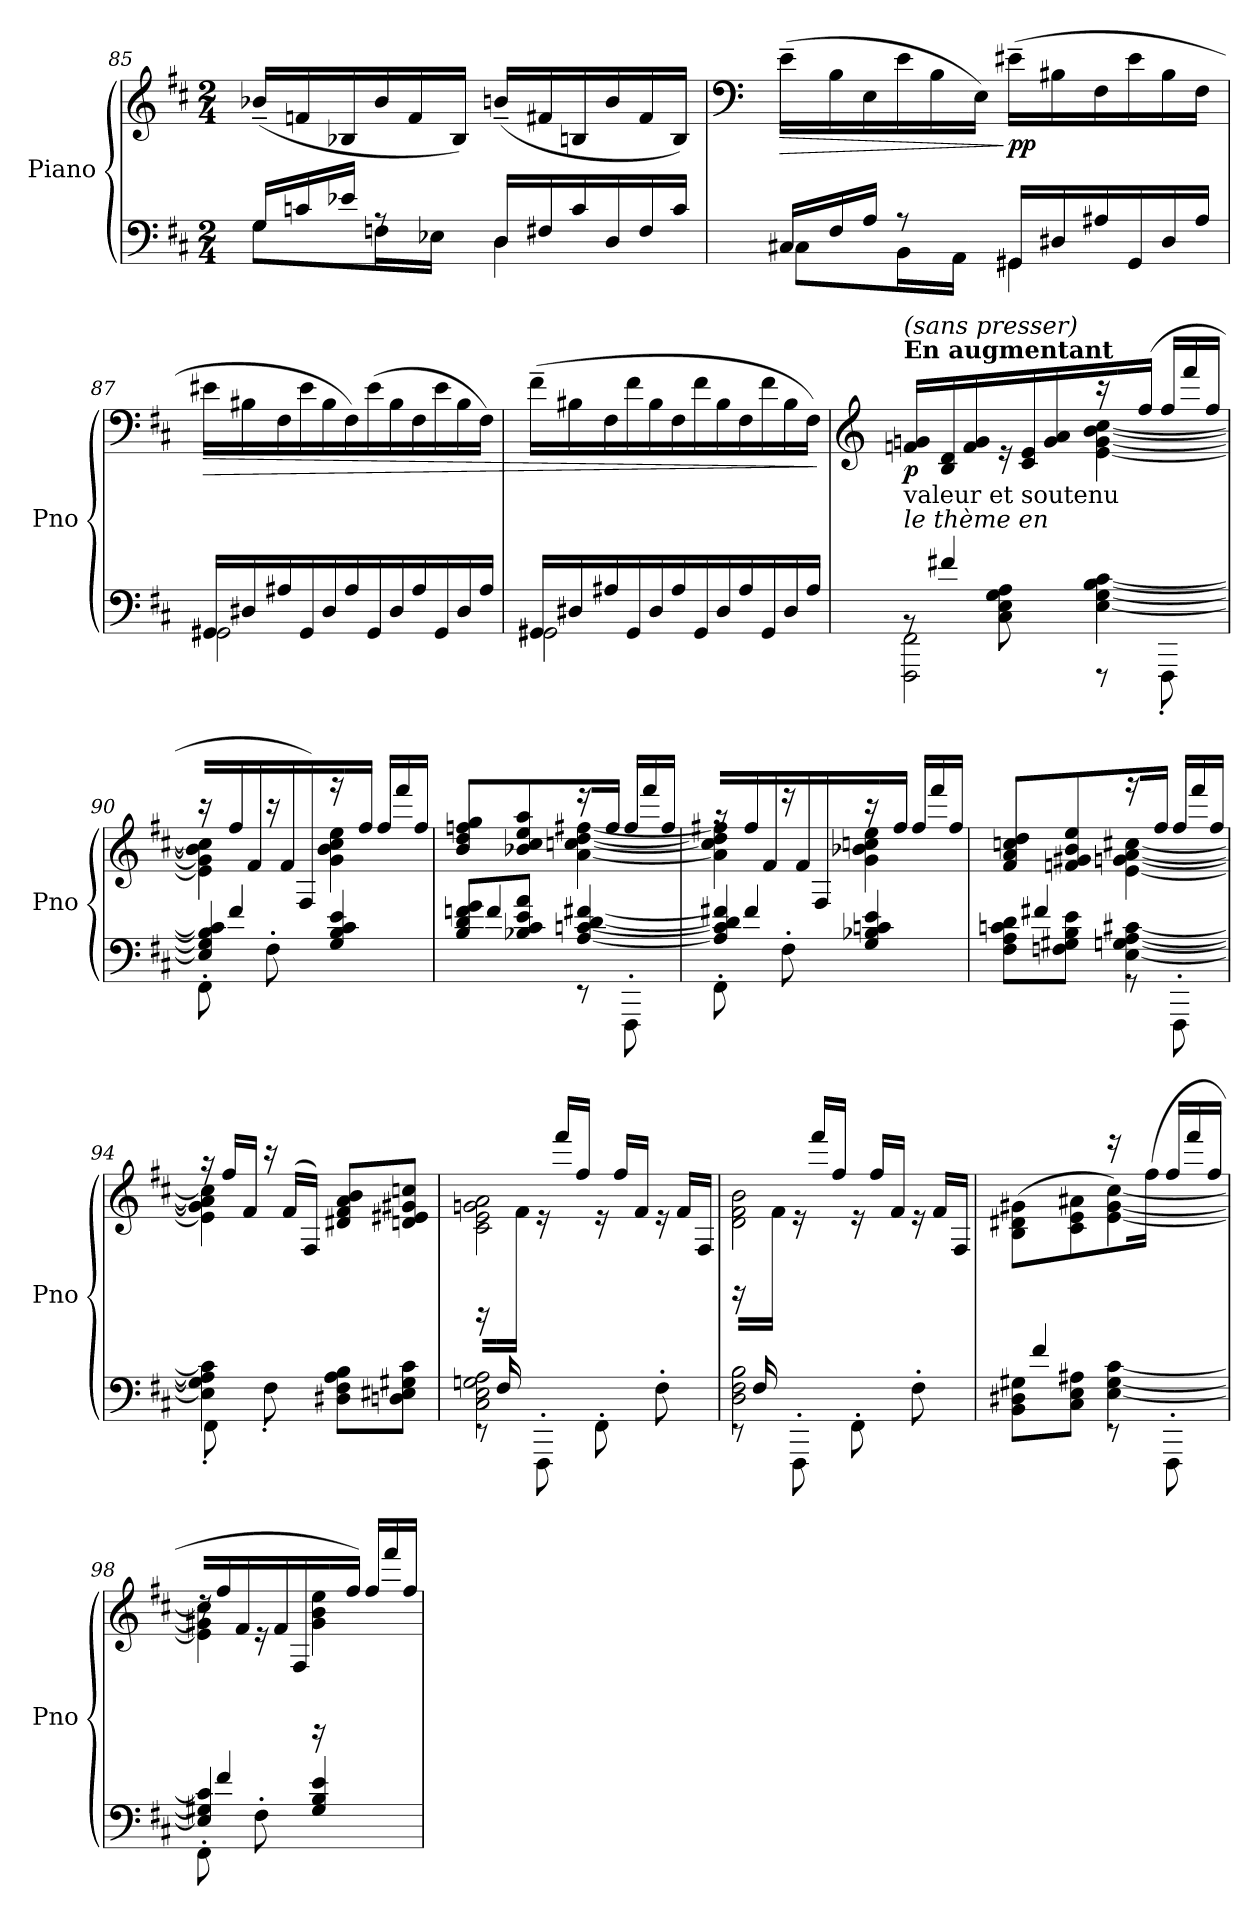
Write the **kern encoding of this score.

**kern	**kern	**dynam
*part1	*part1	*part1
*staff2	*staff1	*staff1/2
*I"Piano	*	*
*I'Pno	*	*
*clefF4	*clefG2	*
*k[f#c#]	*k[f#c#]	*
*M2/4	*M2/4	*
*Xtuplet	*Xtuplet	*
=85	=85	=85
*^	*	*
!	!	!	!LO:DY:b
!	!	!	!LO:DY:n=1:b
24G/LL	8G\L	(<24b-X~/LL	other-dynamics p
24cn/	.	24fn/	.
24e-X/JJ	.	24B-X/	.
8rA	16Fn\L	24b-/	.
.	.	24f/	.
.	16E-X\JJ	.	.
.	.	24B-/JJ)	.
24D/LL	4D\	(<24bn~/LL	.
24F#X/	.	24f#X/	.
24c/	.	24Bn/	.
24D/	.	24b/	.
24F#/	.	24f#/	.
24c/JJ	.	24B/JJ)	.
=86	=86	=86	=86
*	*	*clefF4	*
!	!	!	!LO:HP:b
24C#X/LL	8C#\L	(>24e~\LL	>
24F#/	.	24B\	.
24A/JJ	.	24E\	.
8rA	16BB\L	24e\	.
.	.	24B\	.
.	16AA\JJ	.	.
.	.	24E\JJ)	.
!	!	!	!LO:DY:n=1:b
24GG#X/LL	4GG#\	(>24e#X~\LL	] pp
24D#X/	.	24B#X\	.
24A#X/	.	24F#\	.
24GG#/	.	24e#\	.
24D#/	.	24B#\	.
24A#/JJ	.	24F#\JJ	.
!!LO:LB:g=z
=87	=87	=87	=87
!	!	!	!LO:HP:b
24GG#X/LL	2GG#\	24e#X\LL	>
24D#X/	.	24B#X\	.
24A#X/	.	24F#\	.
24GG#/	.	24e#\	.
24D#/	.	24B#\	.
24A#/	.	24F#\)	.
24GG#/	.	(>24e#\	.
24D#/	.	24B#\	.
24A#/	.	24F#\	.
24GG#/	.	24e#\	.
24D#/	.	24B#\	.
24A#/JJ	.	24F#\JJ)	.
=88	=88	=88	=88
24GG#X/LL	2GG#\	(>24f#~\LL	.
24D#X/	.	24B#X\	.
24A#X/	.	24F#\	.
24GG#/	.	24f#\	.
24D#/	.	24B#\	.
24A#/	.	24F#\	.
24GG#/	.	24f#\	.
24D#/	.	24B#\	.
24A#/	.	24F#\	.
24GG#/	.	24f#\	.
24D#/	.	24B#\	.
24A#/JJ	.	24F#\JJ)	.
*v	*v	*	*
.	.	]
=89	=89	=89
*	*clefG2	*
*^	*^	*
*	*^	*	*	*
*	*	*^	*	*	*
!	!	!	!	!LO:TX:a:B:t=En augmentant	!	!
!	!	!	!	!LO:TX:a:i:t=(sans presser)	!	!
!LO:TX:a:i:t=le thème en	!	!	!	!	!	!
!LO:TX:a:t=valeur et soutenu	!	!	!	!	!	!
!	!	!	!	!	!	!LO:DY:b
24%7ryy	8rBB	2FFF#\ 2FF#\	4ryy	24fn/ 24gn/LL	4ryy	p
.	.	.	.	24B/ 24d/	.	.
.	.	.	.	24f/ 24g/JJ	.	.
.	8C#\ 8E\ 8G\ 8A\	.	.	24r	.	.
.	.	.	.	24c#/ 24e/LL	.	.
.	.	.	.	24g/ 24a/JJ	.	.
.	8rFFF	.	[4E\ [4G\ [4B\ [4c#\	24rccc	[4e\ [4g\ [4b\ [4cc#\	.
24f#X/LL	.	.	.	24ryy	.	.
6ryy	.	.	.	(>24ff#\JJ	.	.
.	8FFF#'\	.	.	24ff#/LL	.	.
.	.	.	.	24fff#/	.	.
.	.	.	.	24ff#/JJ	.	.
*	*	*v	*v	*	*	*
!!LO:LB:g=z	!!
=90	=90	=90	=90	=90	=90
24%7ryy	4E/] 4G/] 4B/] 4c#/]	8FF#'\	24r	4e\] 4g\] 4b\] 4cc#\]	.
.	.	.	24ff#/LL	.	.
.	.	.	24f#/JJ	.	.
.	.	8F#'\	24r	.	.
.	.	.	24f#/LL	.	.
.	.	.	24F#/JJ)	.	.
.	4G/ 4B/ 4c#/ 4e/	4ryy	24rggg	4g\ 4b\ 4cc#\ 4ee\	.
(>24f#/LL	.	.	24ryy	.	.
6ryy	.	.	24ff#\JJ	.	.
.	.	.	24ff#/LL	.	.
.	.	.	24fff#/	.	.
.	.	.	24ff#/JJ)	.	.
=91	=91	=91	=91	=91	=91
24%7ryy	8B/ 8d/ 8fn/ 8g/L	4ryy	8b/ 8dd/ 8ffn/ 8gg/L	4ryy	.
.	8B-X/ 8c#/ 8e/ 8a/J	.	8b-X/ 8cc#/ 8ee/ 8aa/J	.	.
.	[4A/ [4cn/ [4d/ [4f#X/	8r	24reee	[4a\ [4ccn\ [4dd\ [4ff#X\	.
(>24f#/LL	.	.	24ryy	.	.
6ryy	.	.	24ff#\JJ	.	.
.	.	8FFF#'\	24ff#/LL	.	.
.	.	.	24fff#/	.	.
.	.	.	24ff#/JJ	.	.
=92	=92	=92	=92	=92	=92
24%7ryy	4A/] 4c/] 4d/] 4f#X/]	8FF#'\	24raa	4a\] 4cc\] 4dd\] 4ff#X\]	.
.	.	.	24ff#/LL	.	.
.	.	.	24f#/JJ	.	.
.	.	8F#'\	24r	.	.
.	.	.	24f#/LL	.	.
.	.	.	24F#/JJ)	.	.
.	4G/ 4B-X/ 4cn/ 4e/	4ryy	24rccc	4g\ 4b-X\ 4ccn\ 4ee\	.
(>24f#/LL	.	.	24ryy	.	.
6ryy	.	.	24ff#\JJ	.	.
.	.	.	24ff#/LL	.	.
.	.	.	24fff#/	.	.
.	.	.	24ff#/JJ)	.	.
!!LO:LB:g=z	!!
=93	=93	=93	=93	=93	=93
24%7ryy	8F#\ 8A\ 8cn\ 8d\L	4ryy	8f#/ 8a/ 8ccn/ 8dd/L	4ryy	.
.	8Fn\ 8G#X\ 8B\ 8e\J	.	8fn/ 8g#X/ 8b/ 8ee/J	.	.
.	[4E\ [4Gn\ [4A\ [4c#X\	8rGG	24rggg	[4e\ [4gn\ [4a\ [4cc#X\	.
(>24f#X/LL	.	.	24ryy	.	.
6ryy	.	.	24ff#\JJ	.	.
.	.	8FFF#'\	24ff#/LL	.	.
.	.	.	24fff#/	.	.
.	.	.	24ff#/JJ	.	.
*	*v	*v	*	*	*
=94	=94	=94	=94	=94
4E\] 4G\] 4A\] 4c#\]	8FF#'\	24raa	4e\] 4g\] 4a\] 4cc#\]	.
.	.	24ff#/LL	.	.
.	.	24f#/JJ	.	.
.	8F#'\	24r	.	.
.	.	(>24f#/LL	.	.
.	.	24F#/JJ)	.	.
8D#X\ 8F#\ 8A\ 8B\L	4ryy	8d#X/ 8f#/ 8a/ 8b/L	4ryy	.
8Dn\ 8E#X\ 8G#X\ 8c#\J	.	8dn/ 8e#X/ 8g#X/ 8ccn/J	.	.
=95	=95	=95	=95	=95
*	*^	*	*	*
24ryy	2C#\ 2E\ 2Gn\ 2A\	8rEE	24rAAA	2c#\ 2e\ 2gn\ 2a\)	.
(>24F#/LL	.	.	24ryy	.	.
12%5ryy	.	.	24f#\JJ	.	.
.	.	8FFF#'\	24re	.	.
.	.	.	24fff#/LL	.	.
.	.	.	24ff#/JJ	.	.
.	.	8FF#'\	24re	.	.
.	.	.	24ff#/LL	.	.
.	.	.	24f#/JJ	.	.
.	.	8F#'\	24re	.	.
.	.	.	24f#/LL	.	.
.	.	.	24F#/JJ)	.	.
!!LO:LB:g=z	!!
=96	=96	=96	=96	=96	=96
24ryy	2D\ 2F#\ 2B\	8rEE	24rEE	2d\ 2f#\ 2b\	.
(>24F#/LL	.	.	24ryy	.	.
12%5ryy	.	.	24f#\JJ	.	.
.	.	8FFF#'\	24re	.	.
.	.	.	24fff#/LL	.	.
.	.	.	24ff#/JJ	.	.
.	.	8FF#'\	24re	.	.
.	.	.	24ff#/LL	.	.
.	.	.	24f#/JJ	.	.
.	.	8F#'\	24re	.	.
.	.	.	24f#/LL	.	.
.	.	.	24F#/JJ)	.	.
=97	=97	=97	=97	=97	=97
!	!	!	!	!	!LO:DY:b
!	!	!	!	!	!LO:DY:n=1:b
24%7ryy	8BB\ 8D#X\ 8G#X\L	4ryy	(>8B\ 8d#X\ 8g#X\L	4ryy	other-dynamics f
.	8C#\ 8E\ 8A#X\J	.	8c#\ 8e\ 8a#X\J	.	.
.	[4E\ [4G#\ [4c#\	8rEE	24reee	[4e\ [4g#\ [4cc#\)	.
24f#/LL	.	.	24ryy	.	.
6ryy	.	.	(>24ff#\JJ	.	.
.	.	8FFF#'\	24ff#/LL	.	.
.	.	.	24fff#/	.	.
.	.	.	24ff#/JJ	.	.
=98	=98	=98	=98	=98	=98
24%7ryy	4E/] 4G#X/] 4c#/]	8FF#'\	24rdd	4e\] 4g#X\] 4cc#\]	.
.	.	.	24ff#/LL	.	.
.	.	.	24f#/JJ	.	.
.	.	8F#'\	24re	.	.
.	.	.	24f#/LL	.	.
.	.	.	24F#/JJ	.	.
.	4G#/ 4B/ 4e/	4ryy	24rAAA	4g#\ 4b\ 4ee\	.
24f#/LL	.	.	24ryy	.	.
6ryy	.	.	24ff#\JJ)	.	.
.	.	.	24ff#/LL	.	.
.	.	.	24fff#/	.	.
.	.	.	24ff#/JJ	.	.
*v	*v	*v	*	*	*
*	*v	*v	*
=	=	=
*-	*-	*-
